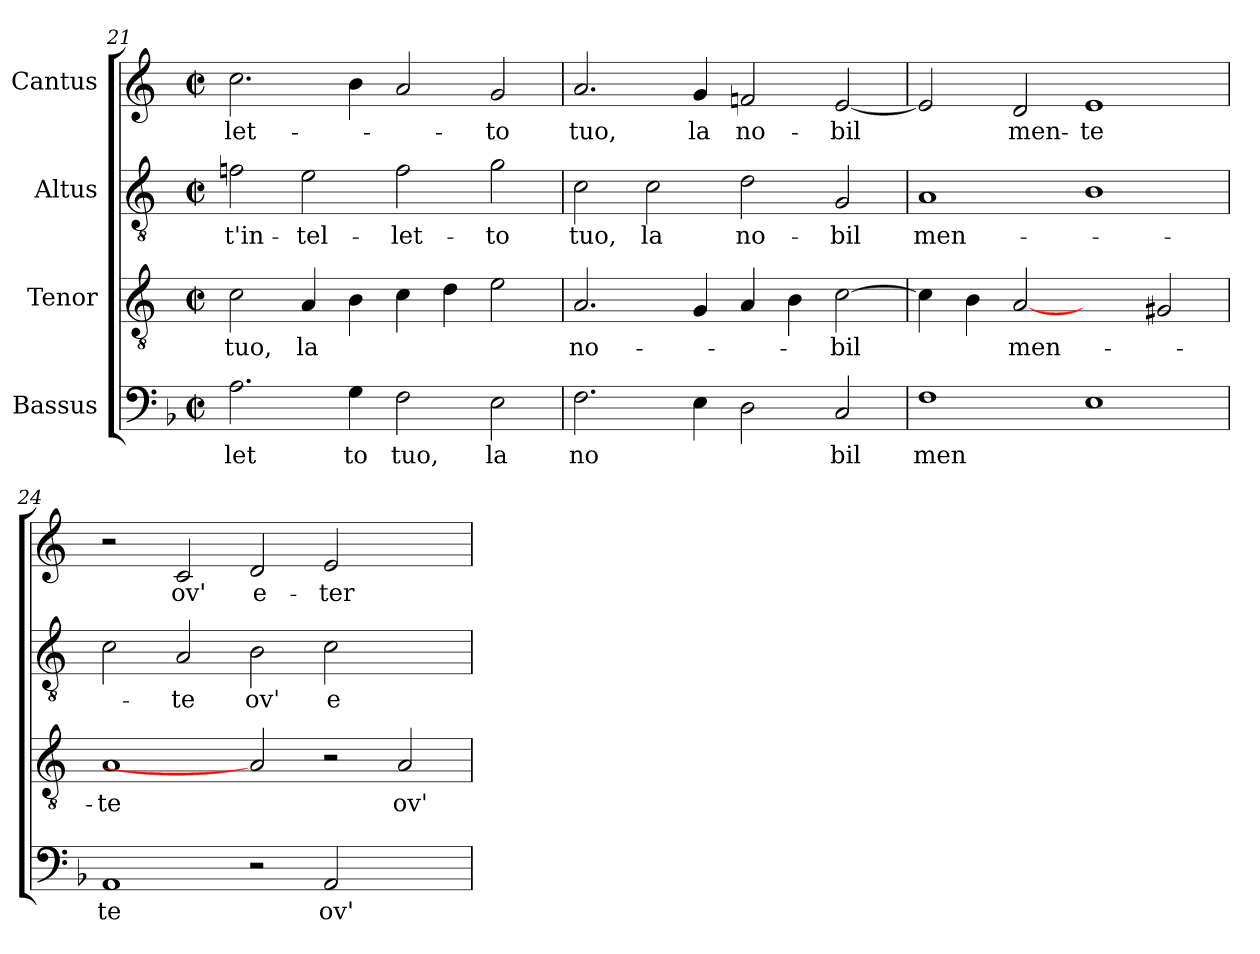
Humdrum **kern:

**kern	**text	**kern	**text	**kern	**text	**kern	**text
*part4	*part4	*part3	*part3	*part2	*part2	*part1	*part1
*staff4	*staff4	*staff3	*staff3	*staff2	*staff2	*staff1	*staff1
*I"Bassus	*	*I"Tenor	*	*I"Altus	*	*I"Cantus	*
*clefF4	*	*clefGv2	*	*clefGv2	*	*clefG2	*
*	*	*ITrd-3c-5	*	*ITrd-3c-5	*	*ITrd-3c-5	*
*k[b-]	*	*	*	*	*	*	*
*F:	*	*	*	*	*	*	*
*M2/2	*	*M2/2	*	*M2/2	*	*M2/2	*
*met(c|)	*	*met(c|)	*	*met(c|)	*	*met(c|)	*
=21	=21	=21	=21	=21	=21	=21	=21
!	!LO:LY:b:cj	!	!LO:LY:b:cj	!	!LO:LY:b:cj	!	!LO:LY:b
2.A\	let	2f\	tuo,	2b-\	-t'in-	2.ff\	-let-
!	!	!	!LO:LY:b:cj	!	!LO:LY:b:cj	!	!
.	.	4d/	la	2a\	-tel-	.	.
!	!LO:LY:b:cj	!	!	!	!	!	!
4G\	to	4e\	.	.	.	4ee\	.
!	!LO:LY:b:cj	!	!	!	!LO:LY:b:cj	!	!
2F\	tuo,	4f\	.	2b-\	-let-	2dd/	.
.	.	4g\	.	.	.	.	.
!	!LO:LY:b:cj	!	!	!	!LO:LY:b:cj	!	!LO:LY:b:cj
2E\	la	2a\	.	2cc\	-to	2cc/	-to
=22	=22	=22	=22	=22	=22	=22	=22
!	!LO:LY:b:cj	!	!LO:LY:b:cj	!	!LO:LY:b:cj	!	!LO:LY:b:cj
2.F\	no	2.d/	no-	2f\	tuo,	2.dd/	tuo,
!	!	!	!	!	!LO:LY:b:cj	!	!
.	.	.	.	2f\	la	.	.
!	!	!	!	!	!	!	!LO:LY:b:cj
4E\	.	4c/	.	.	.	4cc/	la
!	!	!	!	!	!LO:LY:b:cj	!	!LO:LY:b:cj
2D\	.	4d/	.	2g\	no-	2b-/	no-
.	.	4e\	.	.	.	.	.
!	!LO:LY:b:cj	!	!LO:LY:b:cj	!	!LO:LY:b:cj	!	!LO:LY:b:cj
2C/	bil	[>2f\	-bil	2c/	-bil	[<2a/	-bil
=23	=23	=23	=23	=23	=23	=23	=23
!	!LO:LY:b	!	!	!	!LO:LY:b	!	!
1F	men	4f\]	.	1d	men-	2a/]	.
.	.	4e\	.	.	.	.	.
!	!	!	!LO:LY:b	!	!	!	!LO:LY:b:cj
.	.	[2d	men-	.	.	2g/	men-
!	!	!	!	!	!	!	!LO:LY:b:cj
1E	.	2ryy	.	1e	.	1a	-te
.	.	2c#/	.	.	.	.	.
=24	=24	=24	=24	=24	=24	=24	=24
!	!LO:LY:b:cj	!	!LO:LY:b:cj	!	!	!	!
1AA	te	1d	-te	2f\	.	2r	.
!	!	!	!	!	!LO:LY:b:cj	!	!LO:LY:b:cj
.	.	.	.	2d/	-te	2f/	ov'
!	!	!	!	!	!LO:LY:b:cj	!	!LO:LY:b:cj
2r	.	2d]	.	2e\	ov'	2g/	e-
!	!LO:LY:b:cj	!	!	!	!LO:LY:b:cj	!	!LO:LY:b:cj
2AA/	ov'	2r	.	2f\	e-	2a/	-ter-
!	!	!	!LO:LY:b:cj	!	!	!	!
2ryy	.	2d/	ov'	2ryy	.	2ryy	.
=	=	=	=	=	=	=	=
*-	*-	*-	*-	*-	*-	*-	*-
